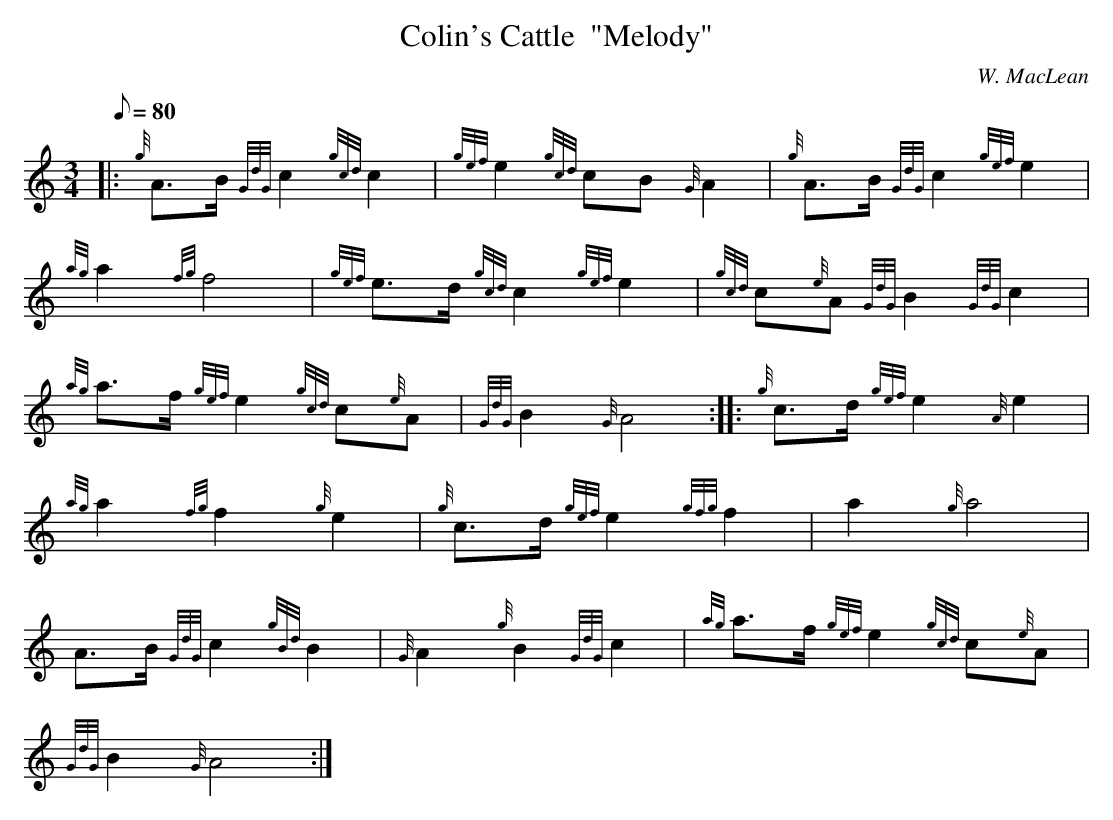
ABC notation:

X:1
T:Colin's Cattle  "Melody"
M:3/4
L:1/8
Q:80
C:W. MacLean
K:HP
|: {g}A3/2B/2{GdG}c2{gcd}c2 | \
{gef}e2{gcd}cB{G}A2 | \
{g}A3/2B/2{GdG}c2{gef}e2 |
{ag}a2{fg}f4 | \
{gef}e3/2d/2{gcd}c2{gef}e2 | \
{gcd}c{e}A{GdG}B2{GdG}c2 |
{ag}a3/2f/2{gef}e2{gcd}c{e}A | \
{GdG}B2{G}A4 :: \
{g}c3/2d/2{gef}e2{A}e2 |
{ag}a2{fg}f2{g}e2 | \
{g}c3/2d/2{gef}e2{gfg}f2 | \
a2{g}a4 |
A3/2B/2{GdG}c2{gBd}B2 | \
{G}A2{g}B2{GdG}c2 | \
{ag}a3/2f/2{gef}e2{gcd}c{e}A |
{GdG}B2{G}A4 :|
